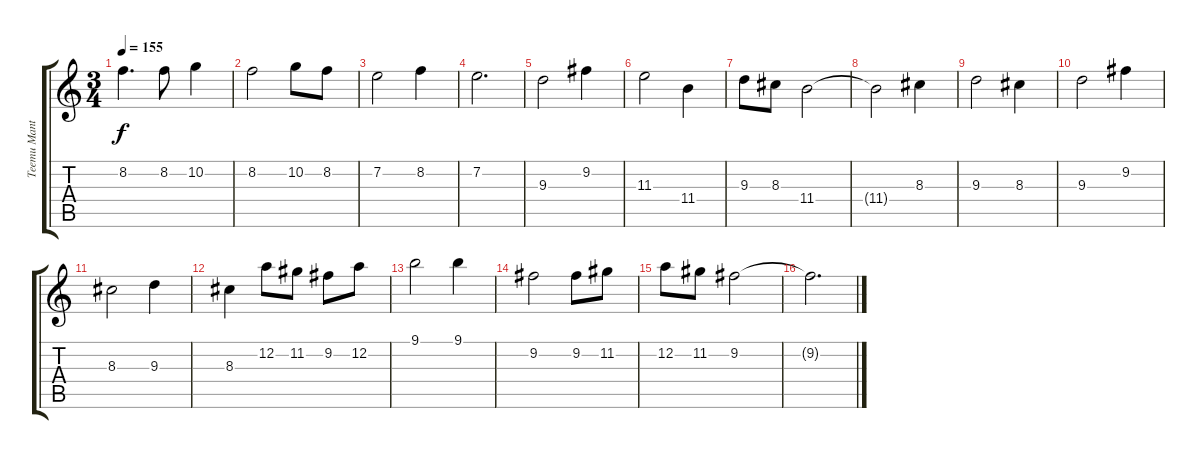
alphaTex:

\track ("Teemu Mantysaari" "Teemu Mant") {instrument distortionguitar}
\staff {score tabs}
\tuning (D4 A3 F3 C3 G2 D2) {hide}
\ts (3 4)
\tempo 155
\clef g2
\ks c
8.2.4{d dy f} 8.2.8 10.2.4 |
8.2.2 10.2.8 8.2.8 |
7.2.2 8.2.4 |
7.2.2{d} |
9.3.2 9.2.4 |
11.3.2 11.4.4 |
9.3.8 8.3.8 11.4.2 |
11.4{t}.2 8.3.4 |
9.3.2 8.3.4 |
9.3.2 9.2.4 |
8.3.2 9.3.4 |
8.3.4 12.2.8 11.2.8 9.2.8 12.2.8 |
9.1.2 9.1.4 |
9.2.2 9.2.8 11.2.8 |
12.2.8 11.2.8 9.2.2 |
9.2{t}.2{d}
